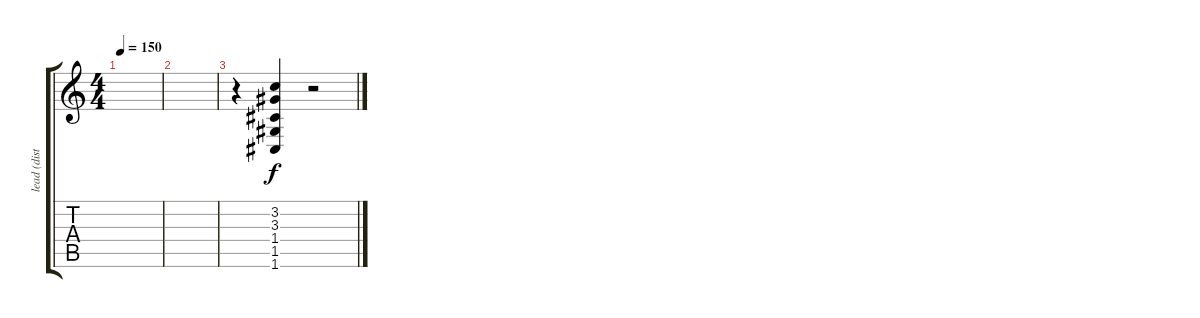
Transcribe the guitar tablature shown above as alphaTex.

\track ("lead (distortion)" "lead (dist") {instrument distortionguitar}
\staff {score tabs}
\tuning (D4 A3 F3 C3 G2 C2) {hide}
\ts (4 4)
\tempo 150
\clef g2
\ks c
|
|
r.4 (3.2 3.3 1.4 1.5 1.6).4 r.2
